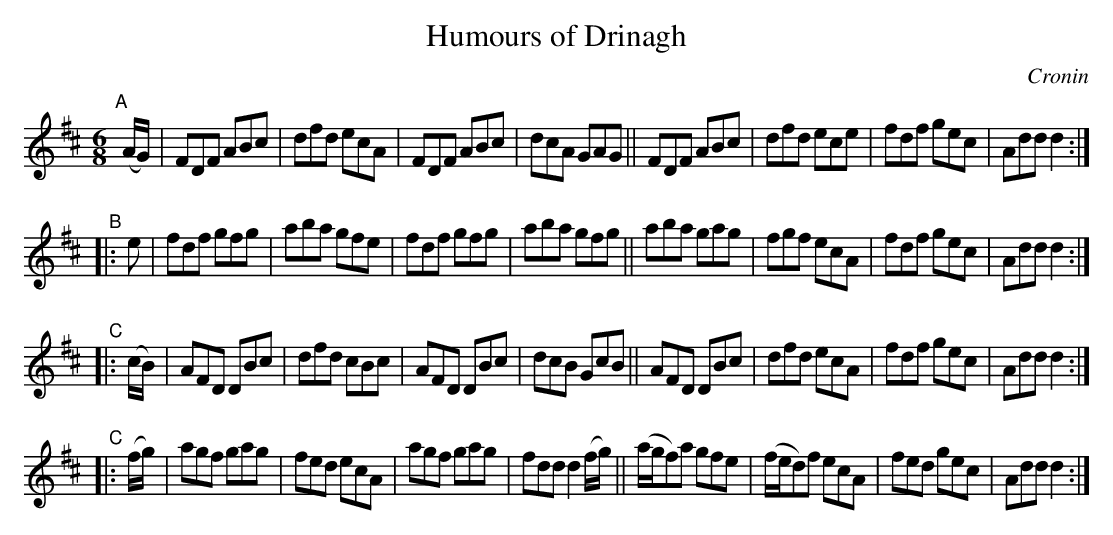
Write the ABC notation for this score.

X:1
T: Humours of Drinagh
O: Cronin
M: 6/8
L: 1/8
K: D
"^A"[|] (A/G/) |\
FDF ABc | dfd ecA | FDF ABc | dcA GAG ||\
FDF ABc | dfd ece | fdf gec | Add d2 :|
"^B"|: e |\
fdf gfg | aba gfe | fdf gfg | aba gfg ||\
aba gag | fgf ecA | fdf gec | Add d2 :|
"^C"|: (c/B/) |\
AFD DBc | dfd cBc | AFD DBc | dcB GcB ||\
AFD DBc | dfd ecA | fdf gec | Add d2 :|
"^C"|: (f/g/) |\
agf gag | fed ecA | agf gag | fdd d2(f/g/) ||\
(a/g/f)a gfe | (f/e/d)f ecA | fed gec | Add d2 :|
